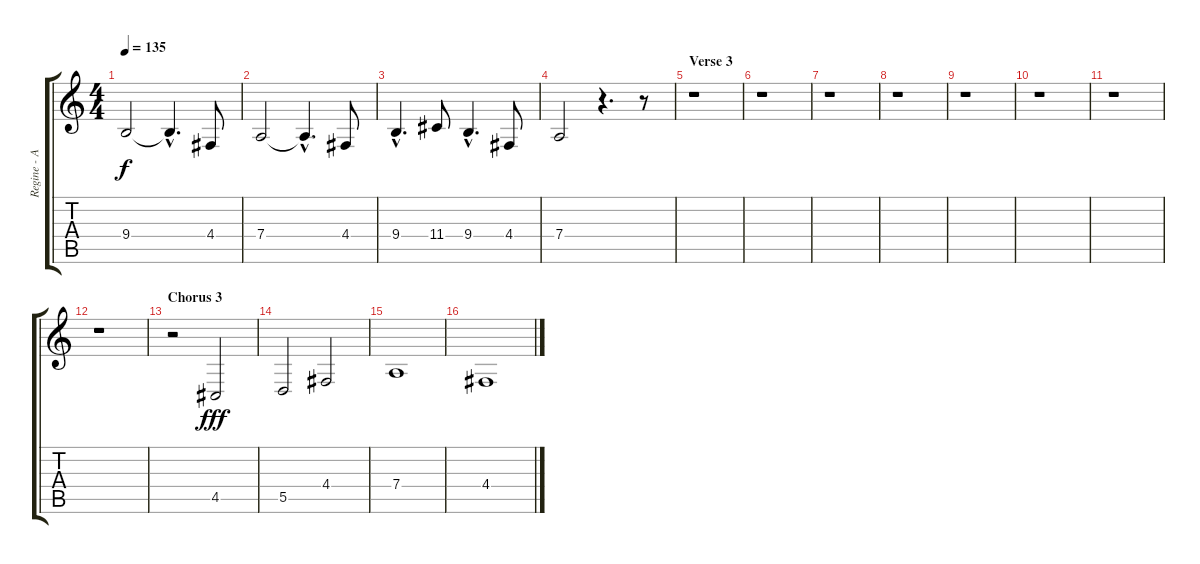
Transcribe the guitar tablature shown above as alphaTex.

\track ("Regine - Accordion" "Regine - A") {instrument accordion}
\staff {score tabs}
\tuning (E4 B3 G3 D3 A2 E2) {hide}
\ts (4 4)
\tempo 135
\clef g2
\ks c
9.4.2{dy f} 9.4{hac t}.4{d} 4.4.8 |
7.4.2 7.4{hac t}.4{d} 4.4.8 |
9.4{hac}.4{d} 11.4.8 9.4{hac}.4{d} 4.4.8 |
7.4.2 r.4{d} r.8 |
\section ("" "Verse 3")
r.1 |
r.1 |
r.1 |
r.1 |
r.1 |
r.1 |
r.1 |
r.1 |
\section ("" "Chorus 3")
r.2 4.5.2{dy fff} |
5.5.2 4.4.2 |
7.4.1 |
4.4.1
